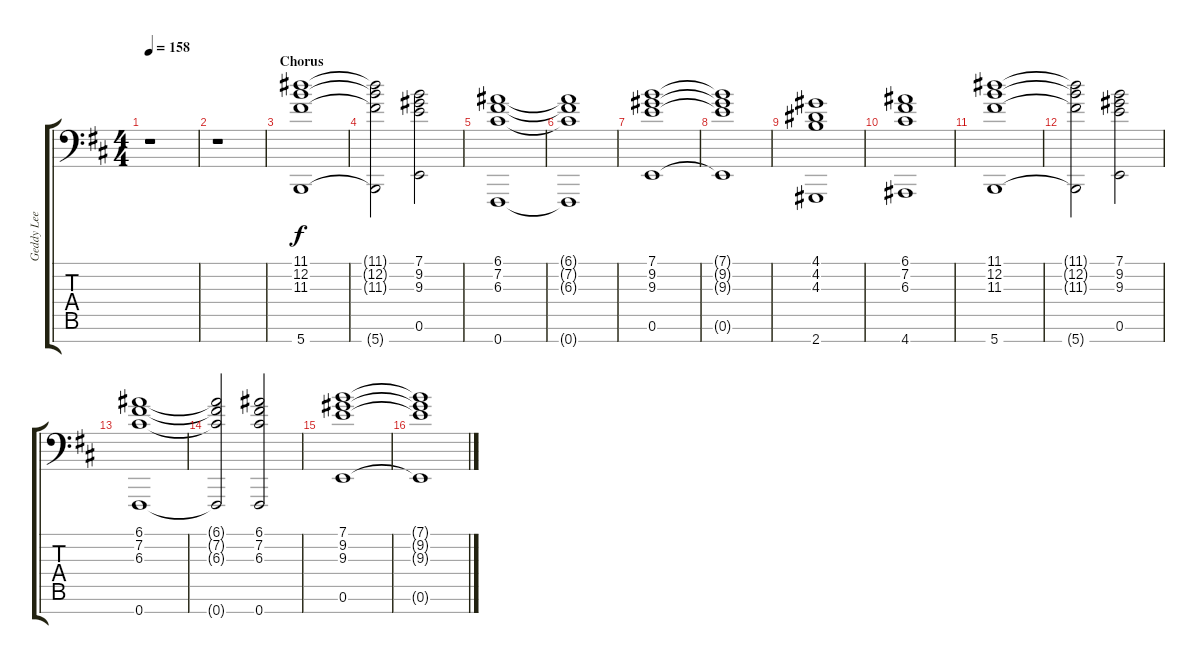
\track ("Geddy Lee (keyboards)" "Geddy Lee ") {instrument synthstrings1}
\staff {score tabs}
\tuning (E4 B3 G3 D3 A2 E2 Gb1) {hide}
\ts (4 4)
\tempo 158
\clef f4
\ks bminor
r.1{dy f} |
r.1 |
\section ("" "Chorus")
(11.1 12.2 11.3 5.7).1{volume 14 instrument synthbrass2} |
(11.1{t} 12.2{t} 11.3{t} 5.7{t}).2{volume 14 instrument synthbrass2} (7.1 9.2 9.3 0.6).2 |
(6.1 7.2 6.3 0.7).1{volume 14 instrument synthbrass2} |
(6.1{t} 7.2{t} 6.3{t} 0.7{t}).1{volume 14 instrument synthbrass2} |
(7.1 9.2 9.3 0.6).1{volume 14 instrument synthbrass2} |
(7.1{t} 9.2{t} 9.3{t} 0.6{t}).1{volume 14 instrument synthbrass2} |
(4.1 4.2 4.3 2.7).1{volume 14 instrument synthbrass2} |
(6.1 7.2 6.3 4.7).1{volume 14 instrument synthbrass2} |
(11.1 12.2 11.3 5.7).1{volume 14 instrument synthbrass2} |
(11.1{t} 12.2{t} 11.3{t} 5.7{t}).2{volume 14 instrument synthbrass2} (7.1 9.2 9.3 0.6).2 |
(6.1 7.2 6.3 0.7).1{volume 14 instrument synthbrass2} |
(6.1{t} 7.2{t} 6.3{t} 0.7{t}).2 (6.1 7.2 6.3 0.7).2 |
(7.1 9.2 9.3 0.6).1{volume 14 instrument synthbrass2} |
(7.1{t} 9.2{t} 9.3{t} 0.6{t}).1
